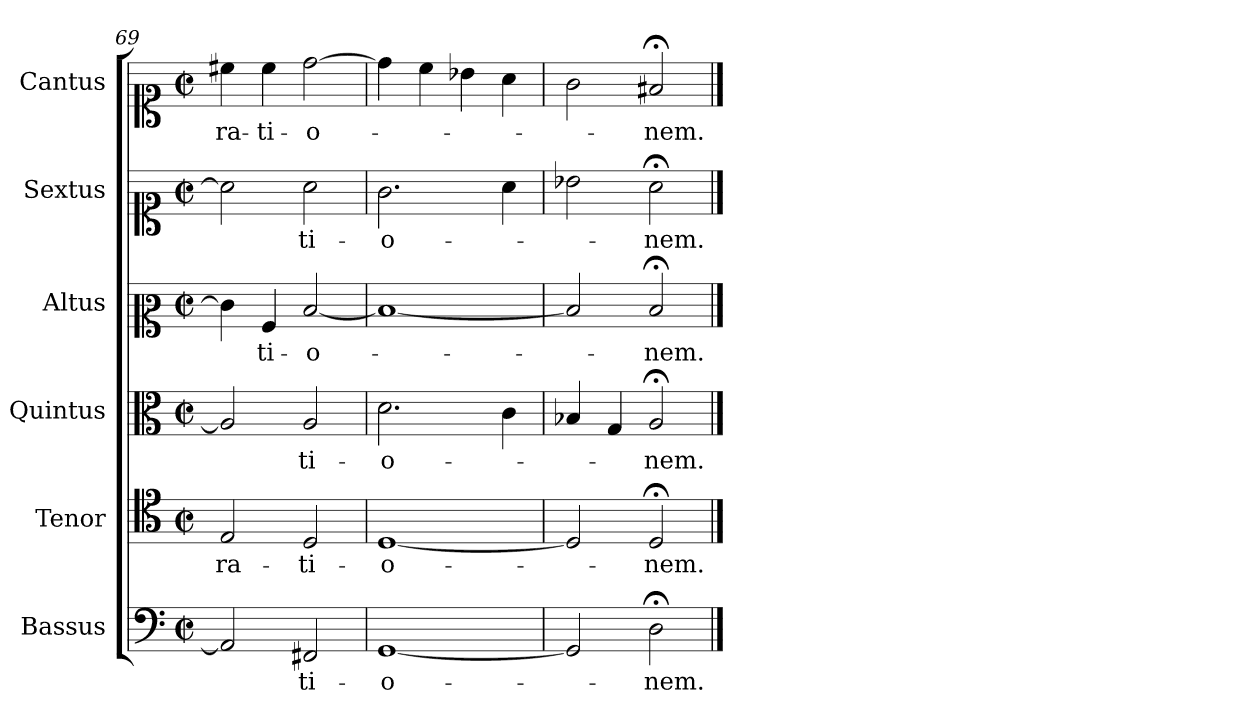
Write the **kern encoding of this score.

**kern	**text	**kern	**text	**kern	**text	**kern	**text	**kern	**text	**kern	**text
*part6	*part6	*part5	*part5	*part4	*part4	*part3	*part3	*part2	*part2	*part1	*part1
*staff6	*staff6	*staff5	*staff5	*staff4	*staff4	*staff3	*staff3	*staff2	*staff2	*staff1	*staff1
*I"Bassus	*	*I"Tenor	*	*I"Quintus	*	*I"Altus	*	*I"Sextus	*	*I"Cantus	*
*clefF4	*	*clefC4	*	*clefC3	*	*clefC2	*	*clefC1	*	*clefC1	*
*k[]	*	*k[]	*	*k[]	*	*k[]	*	*k[]	*	*k[]	*
*C:	*	*C:	*	*C:	*	*C:	*	*C:	*	*C:	*
*M2/2	*	*M2/2	*	*M2/2	*	*M2/2	*	*M2/2	*	*M2/2	*
*met(c|)	*	*met(c|)	*	*met(c|)	*	*met(c|)	*	*met(c|)	*	*met(c|)	*
=69	=69	=69	=69	=69	=69	=69	=69	=69	=69	=69	=69
!	!	!	!LO:LY:b:color=#000000	!	!	!	!	!	!	!	!
!	!	!	!	!	!	!	!	!	!	!	!LO:LY:b:color=#000000
2AAi/]	.	2Ei/	-ra-	2Ai/]	.	4ei\]	.	2ai\]	.	4cc#Xi\	-ra-
!	!	!	!	!	!	!	!LO:LY:b:color=#000000	!	!	!	!
!	!	!	!	!	!	!	!	!	!	!	!LO:LY:b:color=#000000
.	.	.	.	.	.	4Ai/	-ti-	.	.	4cc#i\	-ti-
!	!LO:LY:b:color=#000000	!	!	!	!	!	!	!	!	!	!
!	!	!	!LO:LY:b:color=#000000	!	!	!	!	!	!	!	!
!	!	!	!	!	!LO:LY:b:color=#000000	!	!	!	!	!	!
!	!	!	!	!	!	!	!LO:LY:b:color=#000000	!	!	!	!
!	!	!	!	!	!	!	!	!	!LO:LY:b:color=#000000	!	!
!	!	!	!	!	!	!	!	!	!	!	!LO:LY:b:color=#000000
2FF#Xi/	-ti-	2Di/	-ti-	2Ai/	-ti-	[<2di/	-o-	2ai\	-ti-	[>2ddi\	-o-
=70	=70	=70	=70	=70	=70	=70	=70	=70	=70	=70	=70
!	!LO:LY:b:color=#000000	!	!	!	!	!	!	!	!	!	!
!	!	!	!LO:LY:b:color=#000000	!	!	!	!	!	!	!	!
!	!	!	!	!	!LO:LY:b:color=#000000	!	!	!	!	!	!
!	!	!	!	!	!	!	!	!	!LO:LY:b:color=#000000	!	!
[<1GGi	-o-	[<1Di	-o-	2.di\	-o-	1di_<	.	2.gi\	-o-	4ddi\]	.
.	.	.	.	.	.	.	.	.	.	4cci\	.
.	.	.	.	.	.	.	.	.	.	4b-Xi\	.
.	.	.	.	4ci\	.	.	.	4ai\	.	4ai\	.
=71	=71	=71	=71	=71	=71	=71	=71	=71	=71	=71	=71
2GGi/]	.	2Di/]	.	4B-Xi/	.	2di/]	.	2b-Xi\	.	2gi\	.
.	.	.	.	4Gi/	.	.	.	.	.	.	.
!	!LO:LY:b:color=#000000	!	!	!	!	!	!	!	!	!	!
!	!	!	!LO:LY:b:color=#000000	!	!	!	!	!	!	!	!
!	!	!	!	!	!LO:LY:b:color=#000000	!	!	!	!	!	!
!	!	!	!	!	!	!	!LO:LY:b:color=#000000	!	!	!	!
!	!	!	!	!	!	!	!	!	!LO:LY:b:color=#000000	!	!
!	!	!	!	!	!	!	!	!	!	!	!LO:LY:b:color=#000000
2D;i\	-nem.	2D;i/	-nem.	2A;i/	-nem.	2d;i/	-nem.	2a;i\	-nem.	2f#X;i/	-nem.
==	==	==	==	==	==	==	==	==	==	==	==
*-	*-	*-	*-	*-	*-	*-	*-	*-	*-	*-	*-
